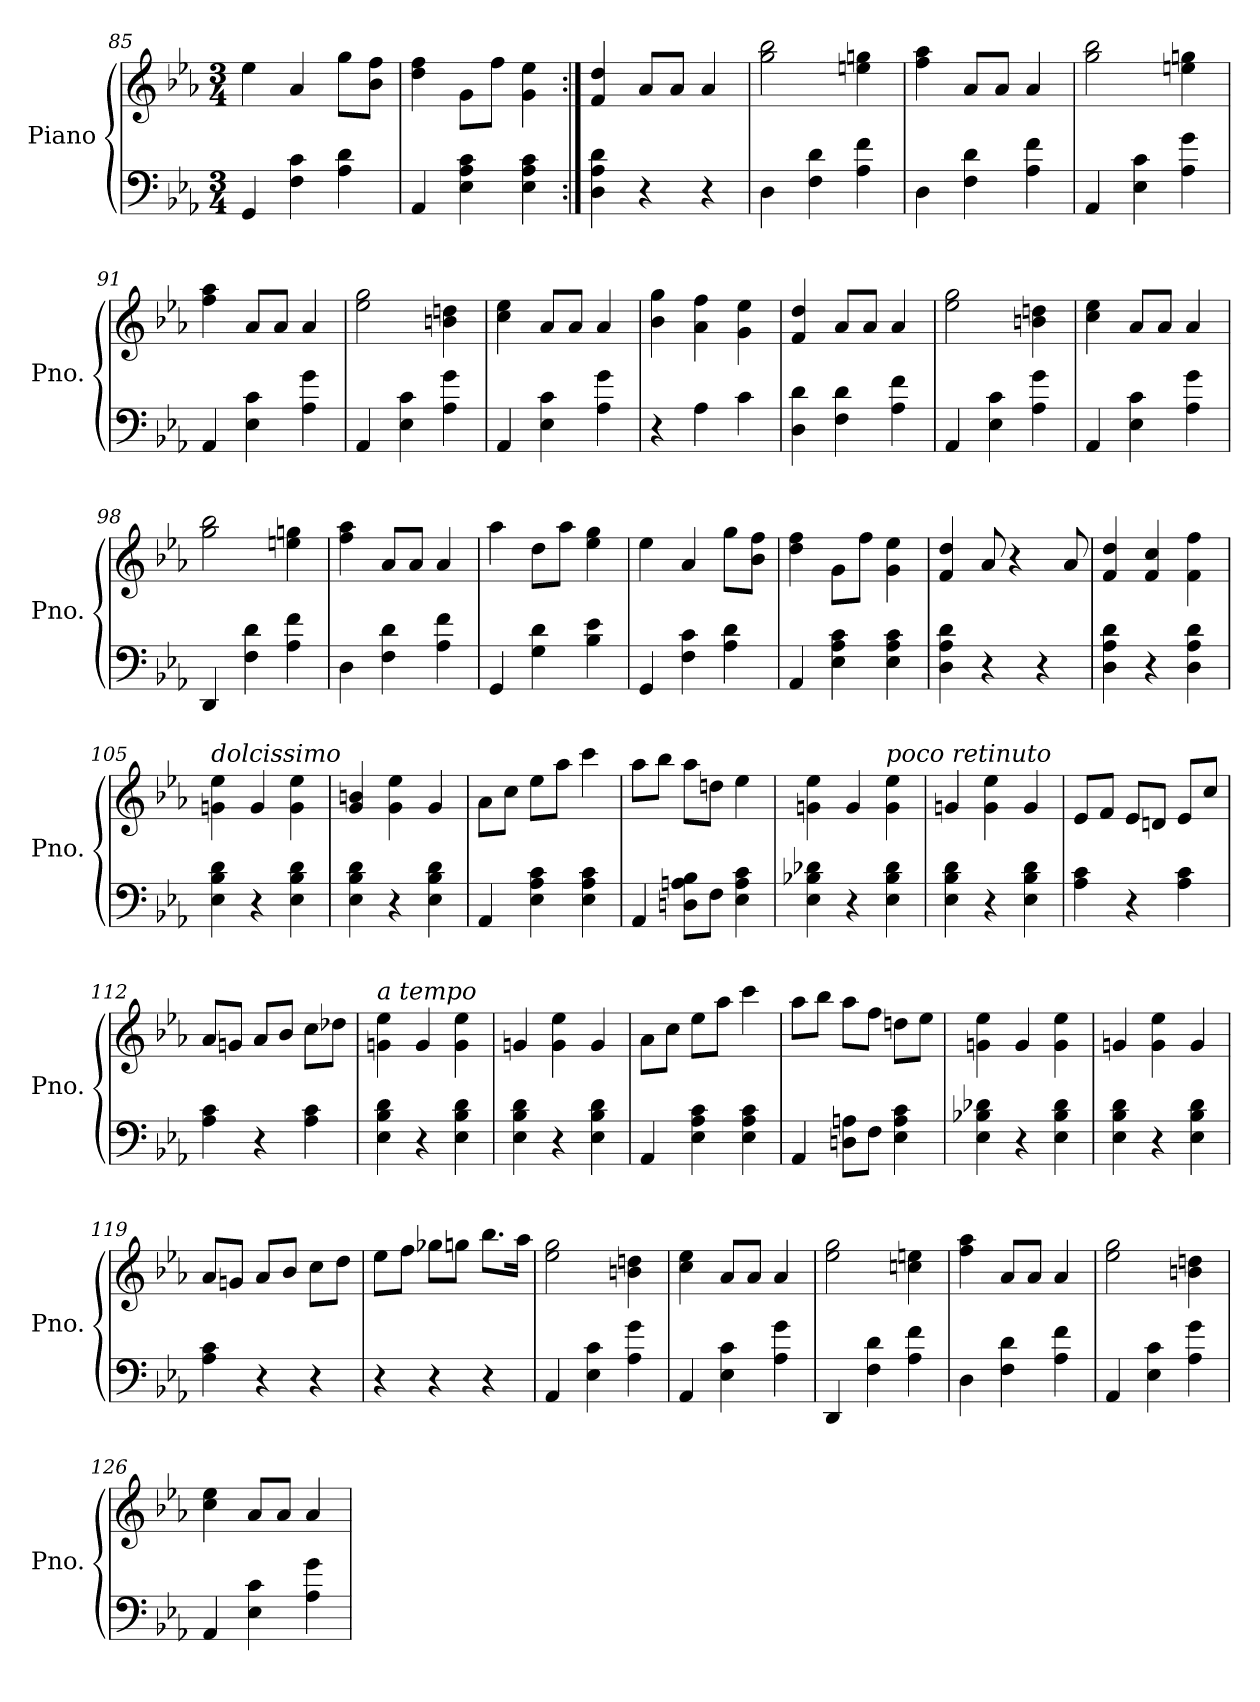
**kern	**kern
*part1	*part1
*staff2	*staff1
*I"Piano	*
*I'Pno.	*
*clefF4	*clefG2
*k[b-e-a-]	*k[b-e-a-]
*M3/4	*M3/4
=85	=85
4GG/	4ee-\
4F\ 4c\	4a-/
4A-\ 4d\	8gg\L
.	8b-\ 8ff\J
=86	=86
4AA-/	4dd\ 4ff\
4E-\ 4A-\ 4c\	8g\L
.	8ff\J
4E-\ 4A-\ 4c\	4g\ 4ee-\
!!LO:LB:g=z
=87:|!	=87:|!
4D\ 4A-\ 4d\	4f/ 4dd/
4r	8a-/L
.	8a-/J
4r	4a-/
=88	=88
4D\	2gg\ 2bb-\
4F\ 4d\	.
4A-\ 4f\	4een\ 4ggn\
=89	=89
4D\	4ff\ 4aa-\
4F\ 4d\	8a-/L
.	8a-/J
4A-\ 4f\	4a-/
=90	=90
4AA-/	2gg\ 2bb-\
4E-\ 4c\	.
4A-\ 4g\	4een\ 4ggn\
=91	=91
4AA-/	4ff\ 4aa-\
4E-\ 4c\	8a-/L
.	8a-/J
4A-\ 4g\	4a-/
=92	=92
4AA-/	2ee-\ 2gg\
4E-\ 4c\	.
4A-\ 4g\	4bn\ 4ddn\
=93	=93
4AA-/	4cc\ 4ee-\
4E-\ 4c\	8a-/L
.	8a-/J
4A-\ 4g\	4a-/
=94	=94
4r	4b-\ 4gg\
4A-\	4a-\ 4ff\
4c\	4g\ 4ee-\
=95	=95
4D\ 4d\	4f/ 4dd/
4F\ 4d\	8a-/L
.	8a-/J
4A-\ 4f\	4a-/
!!LO:LB:g=z
=96	=96
4AA-/	2ee-\ 2gg\
4E-\ 4c\	.
4A-\ 4g\	4bn\ 4ddn\
=97	=97
4AA-/	4cc\ 4ee-\
4E-\ 4c\	8a-/L
.	8a-/J
4A-\ 4g\	4a-/
=98	=98
4DD/	2gg\ 2bb-\
4F\ 4d\	.
4A-\ 4f\	4een\ 4ggn\
=99	=99
4D\	4ff\ 4aa-\
4F\ 4d\	8a-/L
.	8a-/J
4A-\ 4f\	4a-/
=100	=100
4GG/	4aa-\
4G\ 4d\	8dd\L
.	8aa-\J
4B-\ 4e-\	4ee-\ 4gg\
=101	=101
4GG/	4ee-\
4F\ 4c\	4a-/
4A-\ 4d\	8gg\L
.	8b-\ 8ff\J
=102	=102
4AA-/	4dd\ 4ff\
4E-\ 4A-\ 4c\	8g\L
.	8ff\J
4E-\ 4A-\ 4c\	4g\ 4ee-\
=103	=103
4D\ 4A-\ 4d\	4f/ 4dd/
4r	8a-/
.	4r
4r	.
.	8a-/
!!LO:LB:g=z
=104	=104
4D\ 4A-\ 4d\	4f/ 4dd/
4r	4f/ 4cc/
4D\ 4A-\ 4d\	4f\ 4ff\
=105	=105
!	!LO:TX:a:i:t=dolcissimo
4E-\ 4B-\ 4d\	4gn\ 4ee-\
4r	4g/
4E-\ 4B-\ 4d\	4g\ 4ee-\
=106	=106
4E-\ 4B-\ 4d\	4g/ 4bn/
4r	4g\ 4ee-\
4E-\ 4B-\ 4d\	4g/
=107	=107
4AA-/	8a-\L
.	8cc\J
4E-\ 4A-\ 4c\	8ee-\L
.	8aa-\J
4E-\ 4A-\ 4c\	4ccc\
=108	=108
4AA-/	8aa-\L
.	8bb-\J
8Dn\ 8An\ 8B-\L	8aa-\L
8F\J	8ddn\J
4E-\ 4A\ 4c\	4ee-\
=109	=109
4E-\ 4B-X\ 4d-X\	4gn\ 4ee-\
4r	4g/
!	!LO:TX:a:i:t=poco retinuto
4E-\ 4B-\ 4d-\	4g\ 4ee-\
=110	=110
4E-\ 4B-\ 4d\	4gn/
4r	4g\ 4ee-\
4E-\ 4B-\ 4d\	4g/
=111	=111
4A-\ 4c\	8e-/L
.	8f/J
4r	8e-/L
.	8dn/J
4A-\ 4c\	8e-/L
.	8cc/J
!!LO:PB:g=z
=112	=112
4A-\ 4c\	8a-/L
.	8gn/J
4r	8a-/L
.	8b-/J
4A-\ 4c\	8cc\L
.	8dd-X\J
=113	=113
!	!LO:TX:a:i:t=a tempo
4E-\ 4B-\ 4d\	4gn\ 4ee-\
4r	4g/
4E-\ 4B-\ 4d\	4g\ 4ee-\
=114	=114
4E-\ 4B-\ 4d\	4gn/
4r	4g\ 4ee-\
4E-\ 4B-\ 4d\	4g/
=115	=115
4AA-/	8a-\L
.	8cc\J
4E-\ 4A-\ 4c\	8ee-\L
.	8aa-\J
4E-\ 4A-\ 4c\	4ccc\
=116	=116
4AA-/	8aa-\L
.	8bb-\J
8Dn\ 8An\L	8aa-\L
8F\J	8ff\J
4E-\ 4A\ 4c\	8ddn\L
.	8ee-\J
=117	=117
4E-\ 4B-X\ 4d-X\	4gn\ 4ee-\
4r	4g/
4E-\ 4B-\ 4d-\	4g\ 4ee-\
=118	=118
4E-\ 4B-\ 4d\	4gn/
4r	4g\ 4ee-\
4E-\ 4B-\ 4d\	4g/
!!LO:LB:g=z
=119	=119
4A-\ 4c\	8a-/L
.	8gn/J
4r	8a-/L
.	8b-/J
4r	8cc\L
.	8dd\J
=120	=120
4r	8ee-\L
.	8ff\J
4r	8gg-X\L
.	8ggn\J
4r	8.bb-\L
.	16aa-\Jk
=121	=121
4AA-/	2ee-\ 2gg\
4E-\ 4c\	.
4A-\ 4g\	4bn\ 4ddn\
=122	=122
4AA-/	4cc\ 4ee-\
4E-\ 4c\	8a-/L
.	8a-/J
4A-\ 4g\	4a-/
=123	=123
4DD/	2ee-\ 2gg\
4F\ 4d\	.
4A-\ 4f\	4ccn\ 4een\
=124	=124
4D\	4ff\ 4aa-\
4F\ 4d\	8a-/L
.	8a-/J
4A-\ 4f\	4a-/
=125	=125
4AA-/	2ee-\ 2gg\
4E-\ 4c\	.
4A-\ 4g\	4bn\ 4ddn\
!!LO:LB:g=z
=126	=126
4AA-/	4cc\ 4ee-\
4E-\ 4c\	8a-/L
.	8a-/J
4A-\ 4g\	4a-/
=	=
*-	*-
